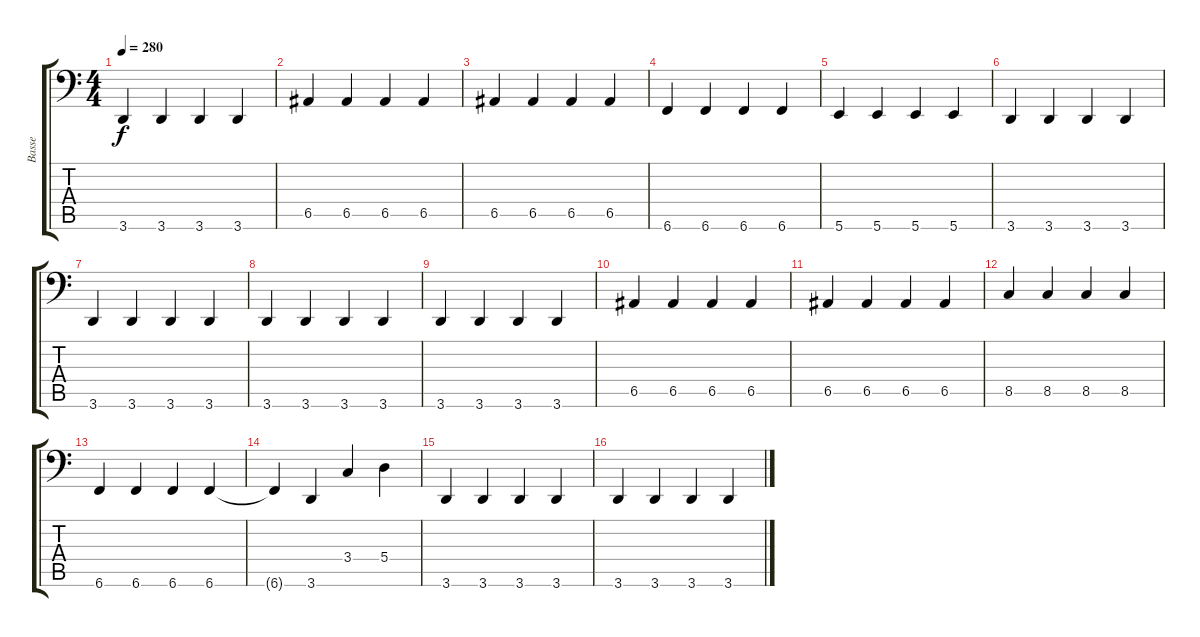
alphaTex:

\track ("Basse" "Basse") {instrument electricbassfinger}
\staff {score tabs}
\tuning (C3 G2 D2 A1 E1 B0) {hide}
\ts (4 4)
\tempo 280
\clef f4
\ks c
3.6.4{dy f} 3.6.4 3.6.4 3.6.4 |
6.5.4 6.5.4 6.5.4 6.5.4 |
6.5.4 6.5.4 6.5.4 6.5.4 |
6.6.4 6.6.4 6.6.4 6.6.4 |
5.6.4 5.6.4 5.6.4 5.6.4 |
3.6.4 3.6.4 3.6.4 3.6.4 |
3.6.4 3.6.4 3.6.4 3.6.4 |
3.6.4 3.6.4 3.6.4 3.6.4 |
3.6.4 3.6.4 3.6.4 3.6.4 |
6.5.4 6.5.4 6.5.4 6.5.4 |
6.5.4 6.5.4 6.5.4 6.5.4 |
8.5.4 8.5.4 8.5.4 8.5.4 |
6.6.4 6.6.4 6.6.4 6.6.4 |
6.6{t}.4 3.6.4 3.4.4 5.4.4 |
3.6.4 3.6.4 3.6.4 3.6.4 |
3.6.4 3.6.4 3.6.4 3.6.4
